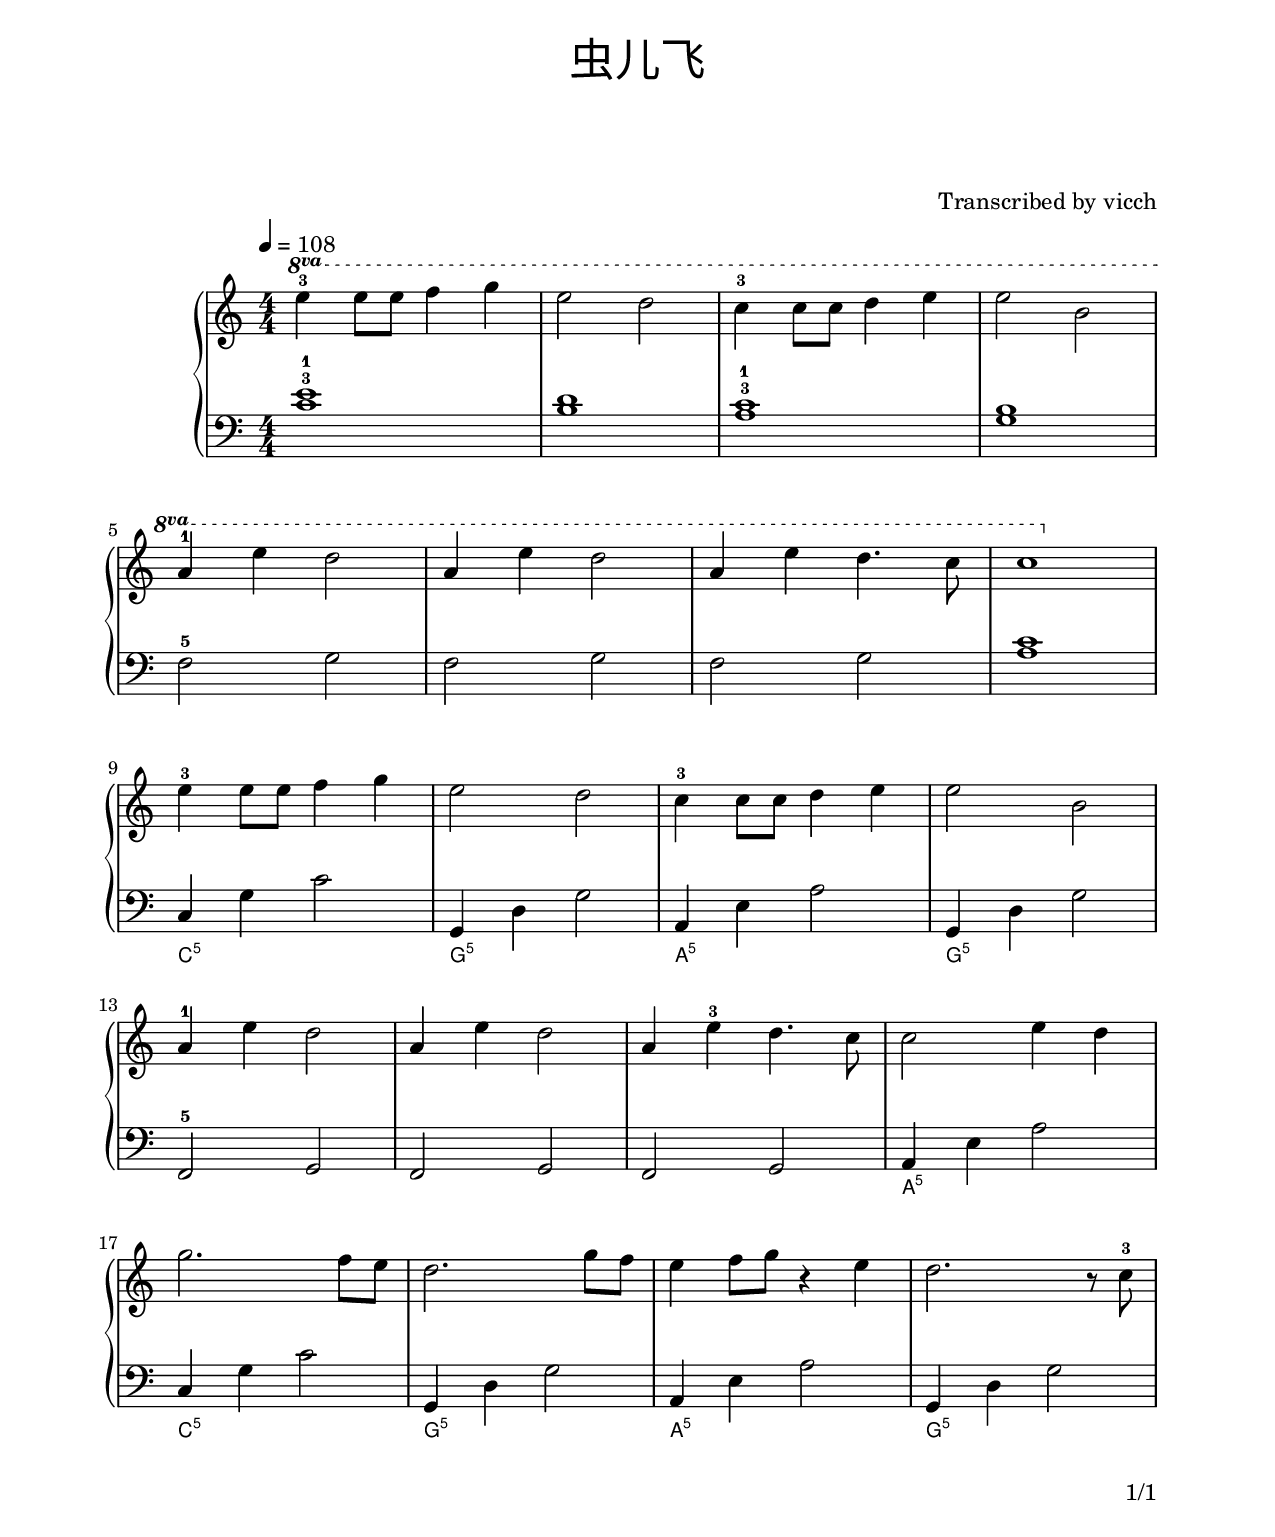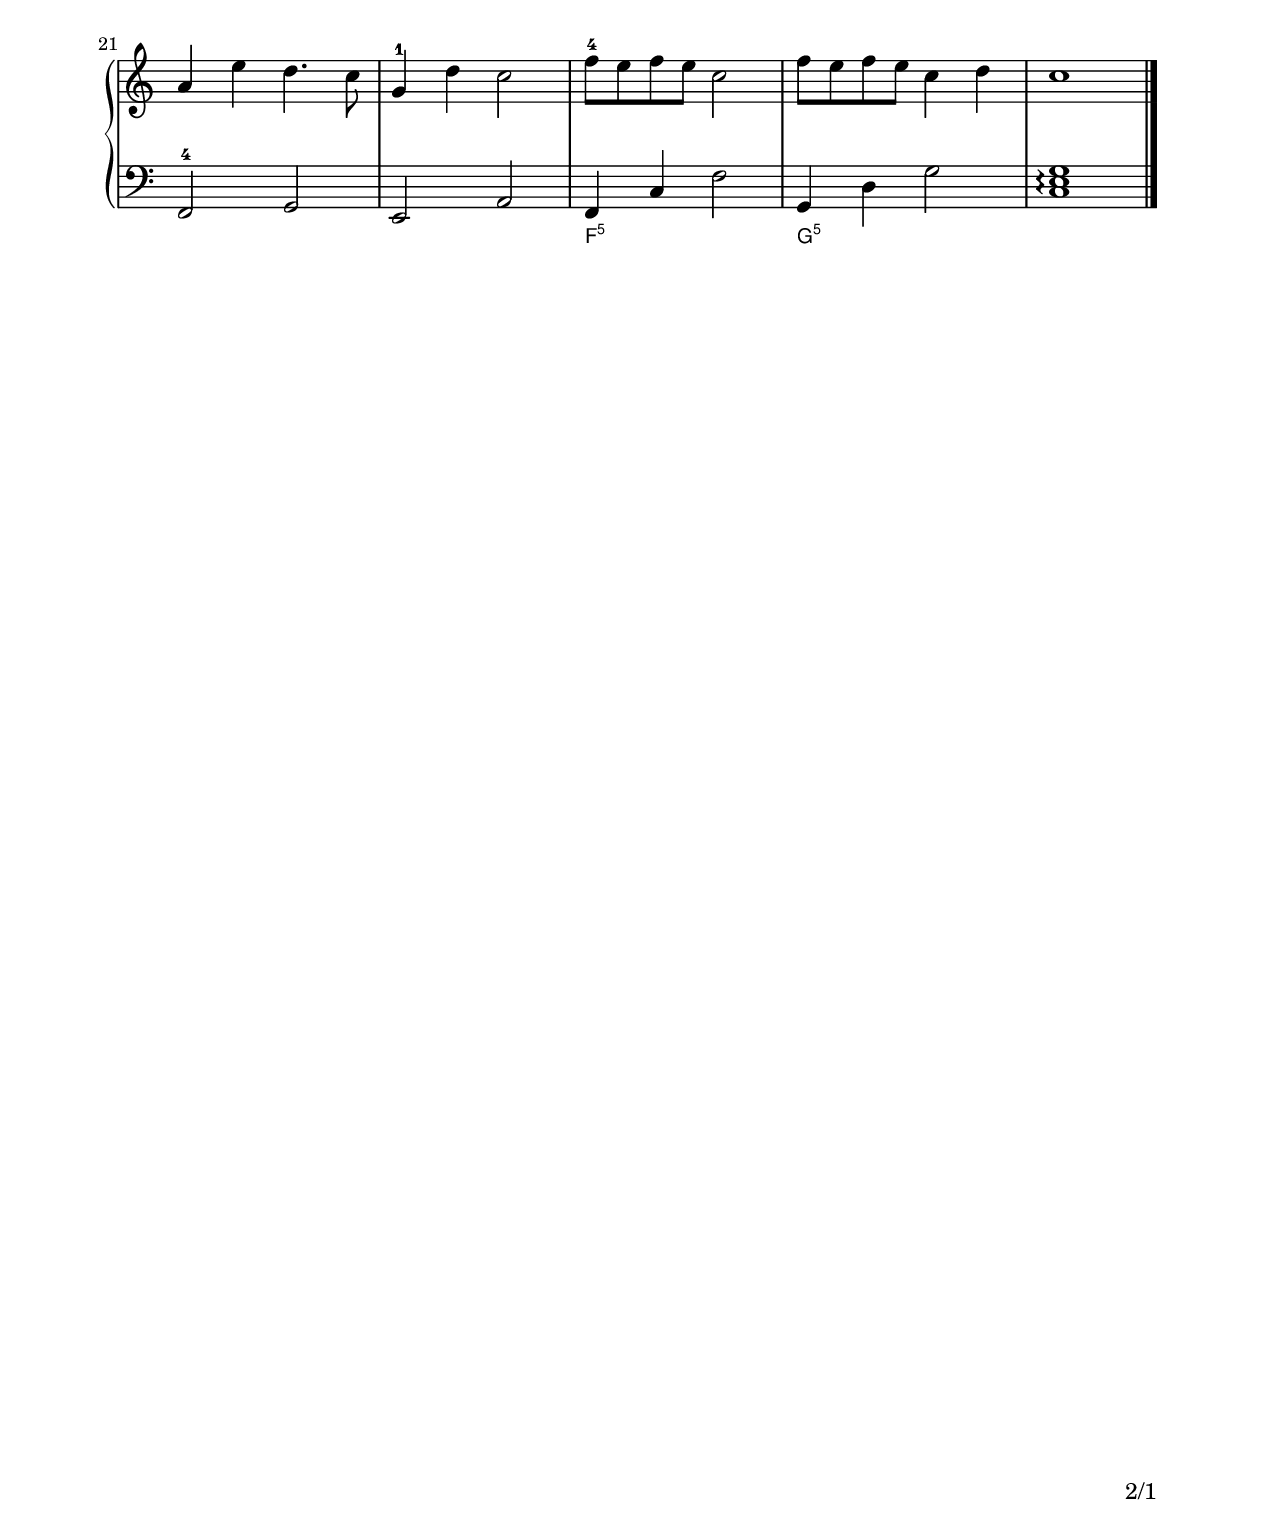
\version "2.24.3"
\include "../template.v1.ly"

\header {
  title = \markup \override #'((font-name . "FangSong")(font-size . 6)) "虫儿飞"
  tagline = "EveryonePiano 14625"
}

\paper {
  total-page = 1
}

\markup \vspace #1.5

Cfive = { c4  g4 c'2 }
Ffive = { f,4 c4 f2  }
Gfive = { g,4 d4 g2  }
Afive = { a,4 e4 a2  }

\score {
  \new PianoStaff <<
    \new Staff {
      \tempo 4 = 108
      \clef treble
      \key c \major
      \time 4/4
      
      \ottava #1
      e'''4^3 e'''8 e'''8 f'''4 g'''4 | e'''2 d'''2 |
      c'''4^3 c'''8 c'''8 d'''4 e'''4 | e'''2 b''2  | \break
      
      a''4^1 e'''4 d'''2 | a''4 e'''4 d'''2 | a''4 e'''4 d'''4. c'''8 | c'''1 | \break
      
      \ottava #0
      e''4^3 e''8 e''8 f''4 g''4 | e''2 d''2 |
      c''4^3 c''8 c''8 d''4 e''4 | e''2 b'2  | \break
      
      a'4^1 e''4 d''2 | a'4 e''4 d''2 | a'4 e''4^3 d''4. c''8 | c''2 e''4 d''4 | \break
      
      g''2. f''8 e''8 | d''2. g''8 f''8 | e''4 f''8 g''8 r4 e''4 | d''2. r8 c''8^3 | \break
      
      a'4 e''4 d''4. c''8 | g'4^1 d''4 c''2 | f''8^4 e''8 f''8 e''8 c''2 | f''8 e''8 f''8 e''8 c''4 d''4 | c''1 | \bar "|."
    }
    \new Staff {
      \clef bass
      \key c \major
      \time 4/4
      
      <c'^3 e'^1> 1 | <b d'> 1 | <a^3 c'^1> 1 | <g b> 1 |
      
      f2^5 g2 | f2 g2 | f2 g2  <a c'> 1 |
      
      \Cfive | \Gfive | \Afive | \Gfive |
      
      f,2^5 g,2 | f,2 g,2 | f,2 g,2 | \Afive |
      
      \Cfive | \Gfive | \Afive | \Gfive |
      
      f,2^4 g,2 | e,2 a,2 | \Ffive | \Gfive | <c e g>1\arpeggio |
    }
    \chords {
      r1   | r1   | r1   | r1   |
      r1   | r1   | r1   | r1   |
      c1:5 | g1:5 | a1:5 | g1:5 |
      r1   | r1   | r1   | a1:5 |
      c1:5 | g1:5 | a1:5 | g1:5 |
      r1   | r1   | f1:5 | g1:5 | r1 |
    }
  >>
  \layout {}
  \midi {}
}
